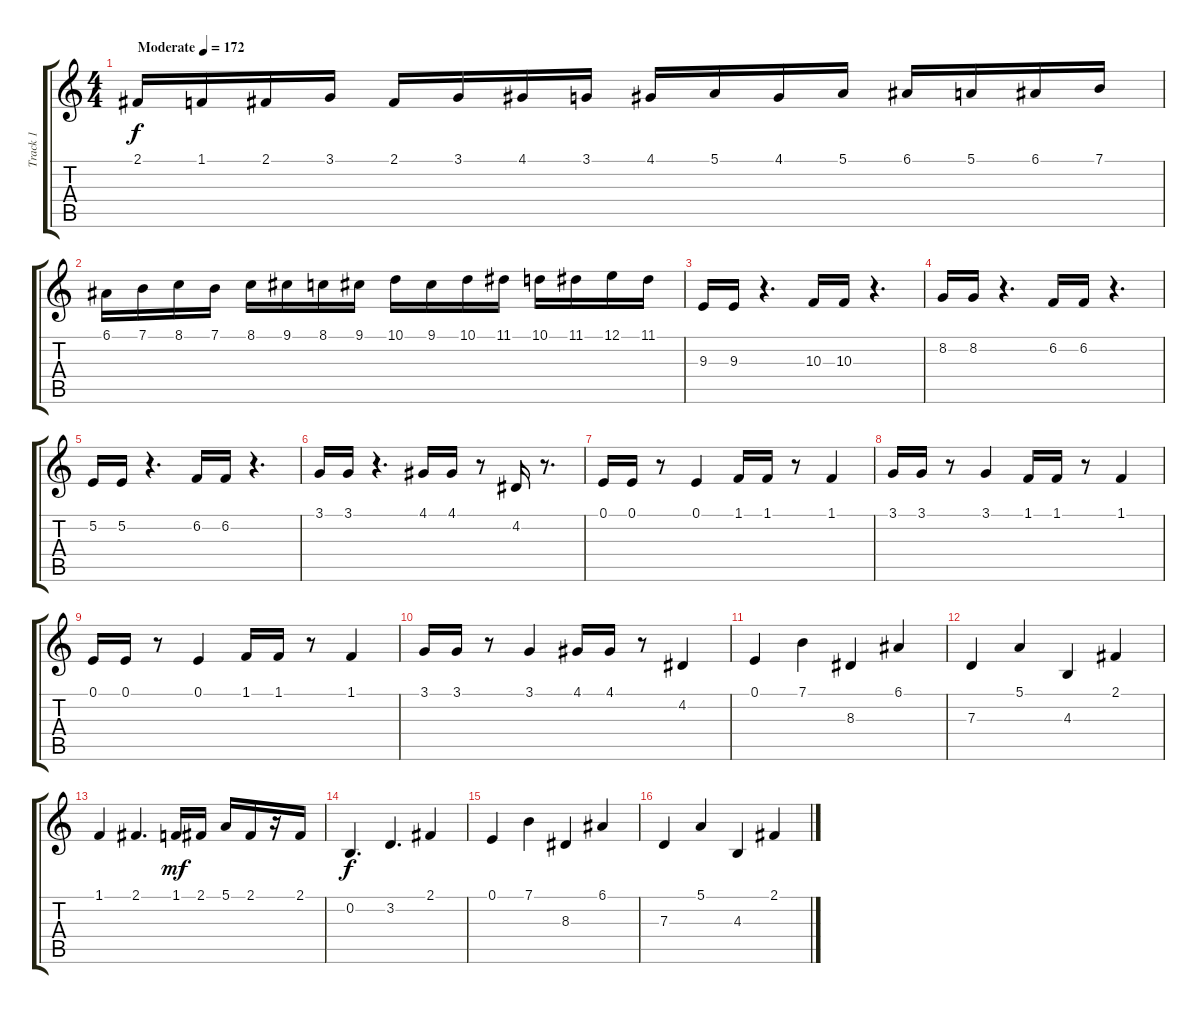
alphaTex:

\track ("Track 1" "Track 1") {instrument lead8bassandlead}
\staff {score tabs}
\tuning (E4 B3 G3 D3 A2 E2) {hide}
\ts (4 4)
\tempo (172 "Moderate")
\clef g2
\ks c
2.1.16{dy f instrument lead8bassandlead} 1.1.16 2.1.16 3.1.16 2.1.16 3.1.16 4.1.16 3.1.16 4.1.16 5.1.16 4.1.16 5.1.16 6.1.16 5.1.16 6.1.16 7.1.16 |
6.1.16 7.1.16 8.1.16 7.1.16 8.1.16 9.1.16 8.1.16 9.1.16 10.1.16 9.1.16 10.1.16 11.1.16 10.1.16 11.1.16 12.1.16 11.1.16 |
9.3.16 9.3.16 r.4{d} 10.3.16 10.3.16 r.4{d} |
8.2.16 8.2.16 r.4{d} 6.2.16 6.2.16 r.4{d} |
5.2.16 5.2.16 r.4{d} 6.2.16 6.2.16 r.4{d} |
3.1.16 3.1.16 r.4{d} 4.1.16 4.1.16 r.8 4.2.16 r.8{d} |
0.1.16 0.1.16 r.8 0.1.4 1.1.16 1.1.16 r.8 1.1.4 |
3.1.16 3.1.16 r.8 3.1.4 1.1.16 1.1.16 r.8 1.1.4 |
0.1.16 0.1.16 r.8 0.1.4 1.1.16 1.1.16 r.8 1.1.4 |
3.1.16 3.1.16 r.8 3.1.4 4.1.16 4.1.16 r.8 4.2.4 |
0.1.4{volume 12} 7.1.4 8.3.4 6.1.4 |
7.3.4 5.1.4 4.3.4 2.1.4 |
1.1.4 2.1.4{d} 1.1.16{dy mf} 2.1.16 5.1.16 2.1.16 r.16 2.1.16 |
0.2.4{d dy f} 3.2.4{d} 2.1.4 |
0.1.4 7.1.4 8.3.4 6.1.4 |
7.3.4 5.1.4 4.3.4 2.1.4
